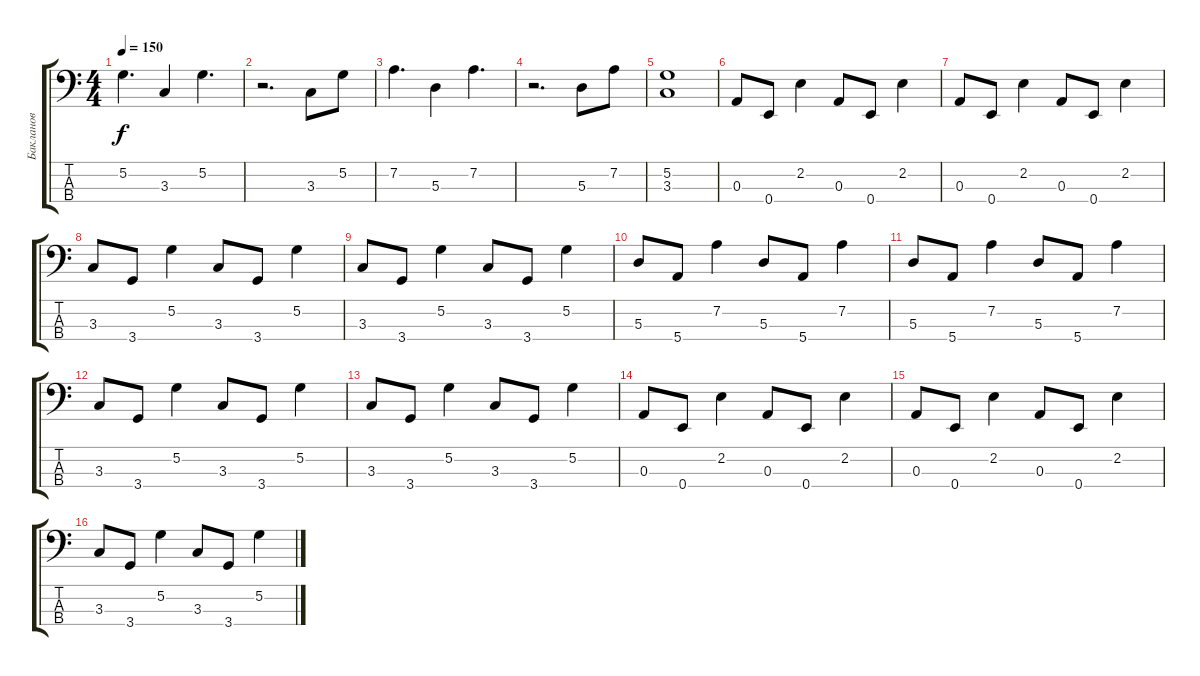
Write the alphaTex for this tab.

\track ("Бакланов" "Бакланов") {instrument electricbasspick}
\staff {score tabs}
\tuning (G2 D2 A1 E1) {hide}
\ts (4 4)
\tempo 150
\clef f4
\ks c
5.2.4{d dy f} 3.3.4 5.2.4{d} |
r.2{d} 3.3.8 5.2.8 |
7.2.4{d} 5.3.4 7.2.4{d} |
r.2{d} 5.3.8 7.2.8 |
(5.2 3.3).1 |
0.3.8 0.4.8 2.2.4 0.3.8 0.4.8 2.2.4 |
0.3.8 0.4.8 2.2.4 0.3.8 0.4.8 2.2.4 |
3.3.8 3.4.8 5.2.4 3.3.8 3.4.8 5.2.4 |
3.3.8 3.4.8 5.2.4 3.3.8 3.4.8 5.2.4 |
5.3.8 5.4.8 7.2.4 5.3.8 5.4.8 7.2.4 |
5.3.8 5.4.8 7.2.4 5.3.8 5.4.8 7.2.4 |
3.3.8 3.4.8 5.2.4 3.3.8 3.4.8 5.2.4 |
3.3.8 3.4.8 5.2.4 3.3.8 3.4.8 5.2.4 |
0.3.8 0.4.8 2.2.4 0.3.8 0.4.8 2.2.4 |
0.3.8 0.4.8 2.2.4 0.3.8 0.4.8 2.2.4 |
3.3.8 3.4.8 5.2.4 3.3.8 3.4.8 5.2.4
